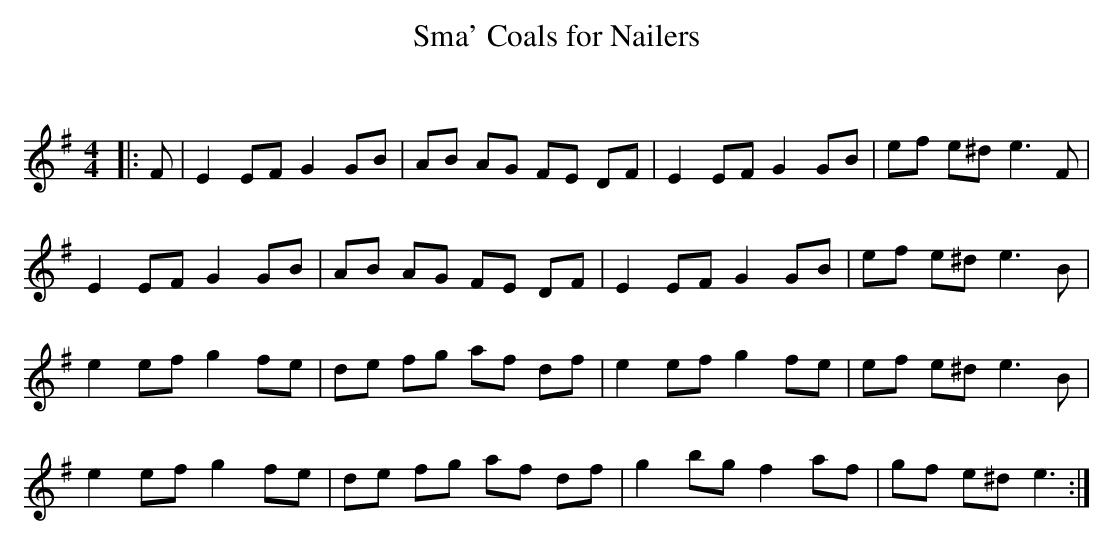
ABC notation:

X:1
T: Sma' Coals for Nailers
C:
Q: 232
K:Em
M:4/4
L:1/8
|:F|E2 EF G2 GB|AB AG FE DF|E2 EF G2 GB|ef e^d e3F|
E2 EF G2 GB|AB AG FE DF|E2 EF G2 GB|ef e^d e3B|
e2 ef g2 fe|de fg af df|e2 ef g2 fe|ef e^d e3B|
e2 ef g2 fe|de fg af df|g2 bg f2 af|gf e^d e3:|
